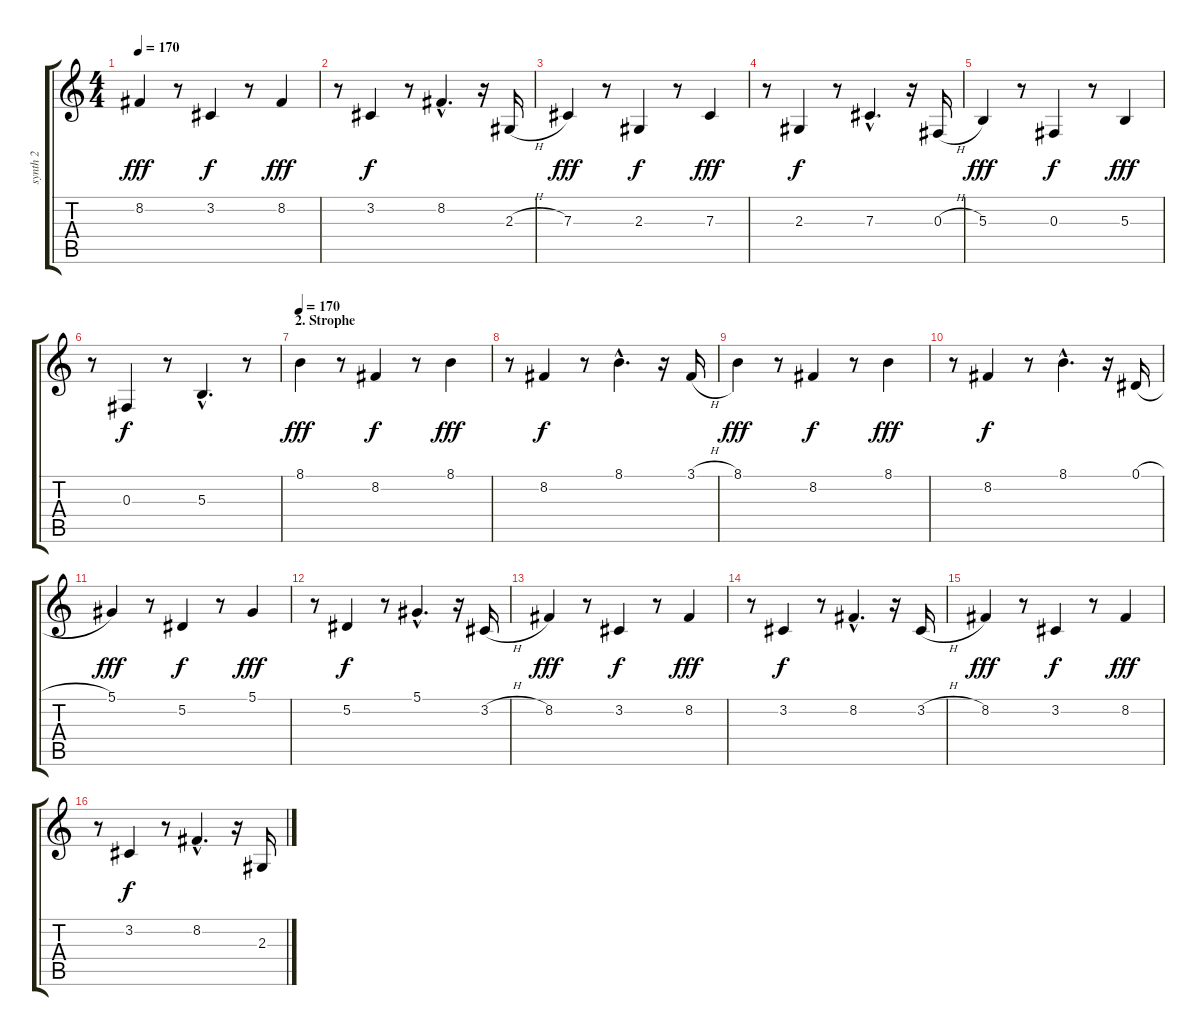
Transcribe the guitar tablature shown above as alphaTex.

\track ("synth 2" "synth 2") {instrument lead2sawtooth}
\staff {score tabs}
\tuning (Eb4 Bb3 Gb3 Db3 Ab2 Eb2) {hide}
\ts (4 4)
\tempo 170
\clef g2
\ks c
8.2.4{dy fff} r.8 3.2.4{dy f} r.8 8.2.4{dy fff} |
r.8 3.2.4{dy f} r.8 8.2{hac}.4{d} r.16 2.3{h}.16 |
7.3.4{dy fff} r.8 2.3.4{dy f} r.8 7.3.4{dy fff} |
r.8 2.3.4{dy f} r.8 7.3{hac}.4{d} r.16 0.3{h}.16 |
5.3.4{dy fff} r.8 0.3.4{dy f} r.8 5.3.4{dy fff} |
r.8 0.3.4{dy f} r.8 5.3{hac}.4{d} r.8 |
\section ("" "2. Strophe")
\tempo 170
8.1.4{dy fff} r.8 8.2.4{dy f} r.8 8.1.4{dy fff} |
r.8 8.2.4{dy f} r.8 8.1{hac}.4{d} r.16 3.1{h}.16 |
8.1.4{dy fff} r.8 8.2.4{dy f} r.8 8.1.4{dy fff} |
r.8 8.2.4{dy f} r.8 8.1{hac}.4{d} r.16 0.1{h}.16 |
5.1.4{dy fff} r.8 5.2.4{dy f} r.8 5.1.4{dy fff} |
r.8 5.2.4{dy f} r.8 5.1{hac}.4{d} r.16 3.2{h}.16 |
8.2.4{dy fff} r.8 3.2.4{dy f} r.8 8.2.4{dy fff} |
r.8 3.2.4{dy f} r.8 8.2{hac}.4{d} r.16 3.2{h}.16 |
8.2.4{dy fff} r.8 3.2.4{dy f} r.8 8.2.4{dy fff} |
r.8 3.2.4{dy f} r.8 8.2{hac}.4{d} r.16 2.3{h}.16
